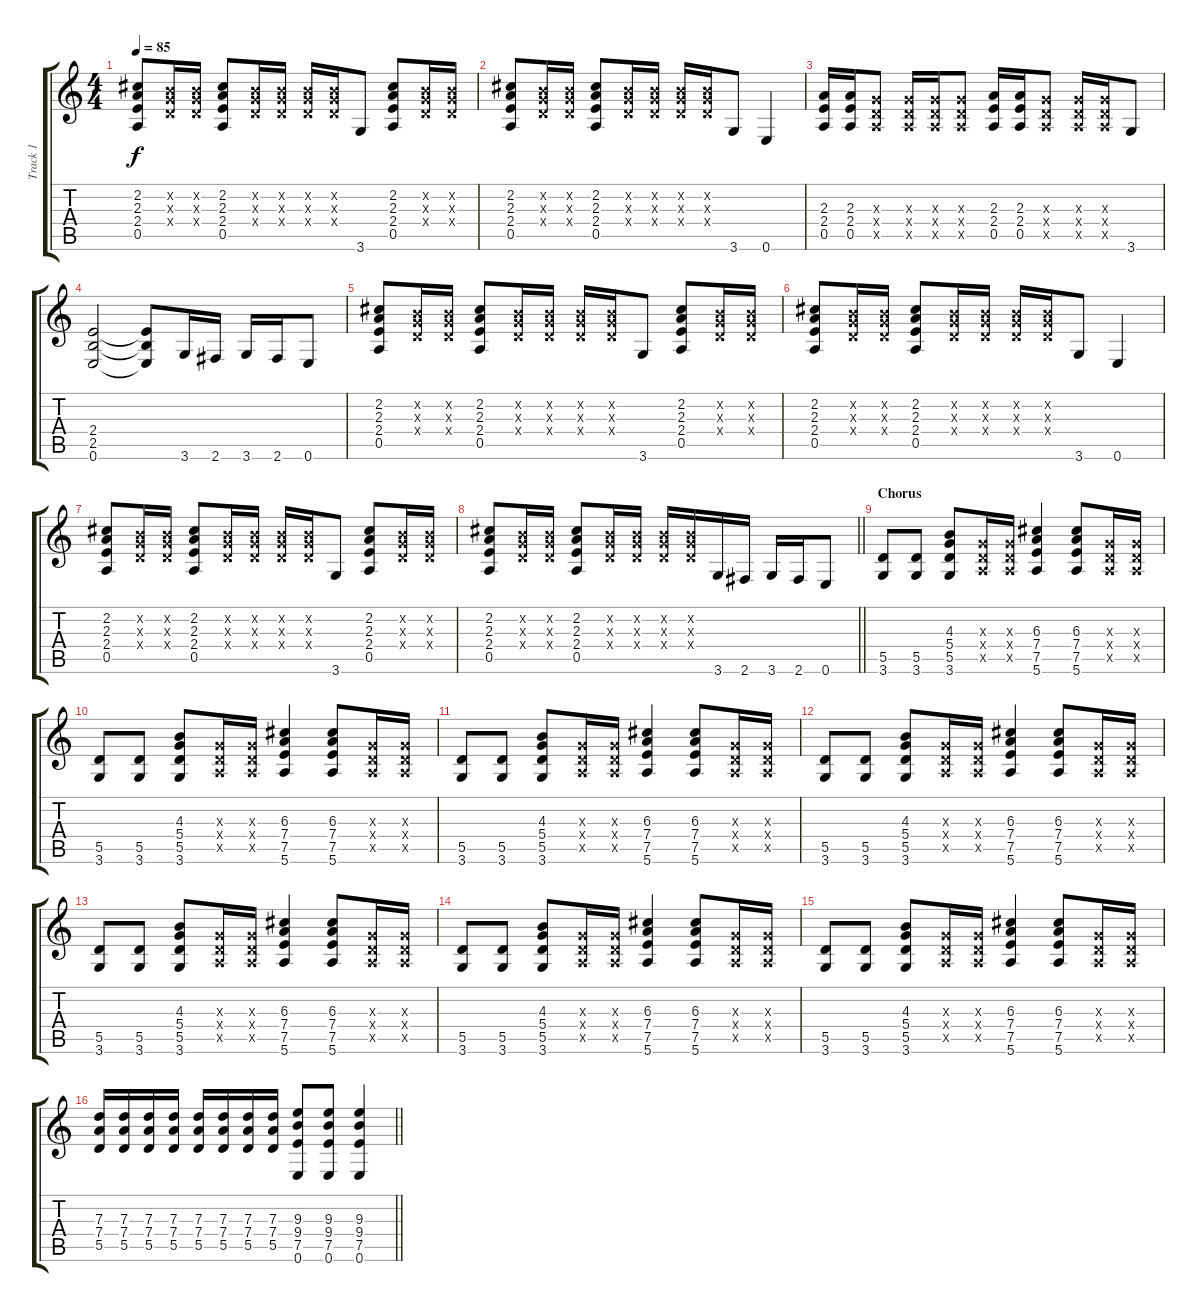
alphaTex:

\track ("Track 1" "Track 1") {instrument distortionguitar}
\staff {score tabs}
\tuning (E4 B3 G3 D3 A2 E2) {hide}
\ts (4 4)
\tempo 85
\clef g2
\ks c
(2.2 2.3 2.4 0.5).8{dy f} (0.2{x} 0.3{x} 0.4{x}).16 (0.2{x} 0.3{x} 0.4{x}).16 (2.2 2.3 2.4 0.5).8 (0.2{x} 0.3{x} 0.4{x}).16 (0.2{x} 0.3{x} 0.4{x}).16 (0.2{x} 0.3{x} 0.4{x}).16 (0.2{x} 0.3{x} 0.4{x}).16 3.6.8 (2.2 2.3 2.4 0.5).8 (0.2{x} 0.3{x} 0.4{x}).16 (0.2{x} 0.3{x} 0.4{x}).16 |
(2.2 2.3 2.4 0.5).8 (0.2{x} 0.3{x} 0.4{x}).16 (0.2{x} 0.3{x} 0.4{x}).16 (2.2 2.3 2.4 0.5).8 (0.2{x} 0.3{x} 0.4{x}).16 (0.2{x} 0.3{x} 0.4{x}).16 (0.2{x} 0.3{x} 0.4{x}).16 (0.2{x} 0.3{x} 0.4{x}).16 3.6.8 0.6.4 |
(2.3 2.4 0.5).16 (2.3 2.4 0.5).16 (0.3{x} 0.4{x} 0.5{x}).8 (0.3{x} 0.4{x} 0.5{x}).16 (0.3{x} 0.4{x} 0.5{x}).16 (0.3{x} 0.4{x} 0.5{x}).8 (2.3 2.4 0.5).16 (2.3 2.4 0.5).16 (0.3{x} 0.4{x} 0.5{x}).8 (0.3{x} 0.4{x} 0.5{x}).16 (0.3{x} 0.4{x} 0.5{x}).16 3.6.8 |
(2.4 2.5 0.6).2 (2.4{t} 2.5{t} 0.6{t}).8 3.6.16 2.6.16 3.6.16 2.6.16 0.6.8 |
(2.2 2.3 2.4 0.5).8 (0.2{x} 0.3{x} 0.4{x}).16 (0.2{x} 0.3{x} 0.4{x}).16 (2.2 2.3 2.4 0.5).8 (0.2{x} 0.3{x} 0.4{x}).16 (0.2{x} 0.3{x} 0.4{x}).16 (0.2{x} 0.3{x} 0.4{x}).16 (0.2{x} 0.3{x} 0.4{x}).16 3.6.8 (2.2 2.3 2.4 0.5).8 (0.2{x} 0.3{x} 0.4{x}).16 (0.2{x} 0.3{x} 0.4{x}).16 |
(2.2 2.3 2.4 0.5).8 (0.2{x} 0.3{x} 0.4{x}).16 (0.2{x} 0.3{x} 0.4{x}).16 (2.2 2.3 2.4 0.5).8 (0.2{x} 0.3{x} 0.4{x}).16 (0.2{x} 0.3{x} 0.4{x}).16 (0.2{x} 0.3{x} 0.4{x}).16 (0.2{x} 0.3{x} 0.4{x}).16 3.6.8 0.6.4 |
(2.2 2.3 2.4 0.5).8 (0.2{x} 0.3{x} 0.4{x}).16 (0.2{x} 0.3{x} 0.4{x}).16 (2.2 2.3 2.4 0.5).8 (0.2{x} 0.3{x} 0.4{x}).16 (0.2{x} 0.3{x} 0.4{x}).16 (0.2{x} 0.3{x} 0.4{x}).16 (0.2{x} 0.3{x} 0.4{x}).16 3.6.8 (2.2 2.3 2.4 0.5).8 (0.2{x} 0.3{x} 0.4{x}).16 (0.2{x} 0.3{x} 0.4{x}).16 |
\barLineRight lightlight
(2.2 2.3 2.4 0.5).8 (0.2{x} 0.3{x} 0.4{x}).16 (0.2{x} 0.3{x} 0.4{x}).16 (2.2 2.3 2.4 0.5).8 (0.2{x} 0.3{x} 0.4{x}).16 (0.2{x} 0.3{x} 0.4{x}).16 (0.2{x} 0.3{x} 0.4{x}).16 (0.2{x} 0.3{x} 0.4{x}).16 3.6.16 2.6.16 3.6.16 2.6.16 0.6.8 |
\section ("" "Chorus")
(5.5 3.6).8 (5.5 3.6).8 (4.3 5.4 5.5 3.6).8 (0.3{x} 0.4{x} 0.5{x}).16 (0.3{x} 0.4{x} 0.5{x}).16 (6.3 7.4 7.5 5.6).4 (6.3 7.4 7.5 5.6).8 (0.3{x} 0.4{x} 0.5{x}).16 (0.3{x} 0.4{x} 0.5{x}).16 |
(5.5 3.6).8 (5.5 3.6).8 (4.3 5.4 5.5 3.6).8 (0.3{x} 0.4{x} 0.5{x}).16 (0.3{x} 0.4{x} 0.5{x}).16 (6.3 7.4 7.5 5.6).4 (6.3 7.4 7.5 5.6).8 (0.3{x} 0.4{x} 0.5{x}).16 (0.3{x} 0.4{x} 0.5{x}).16 |
(5.5 3.6).8 (5.5 3.6).8 (4.3 5.4 5.5 3.6).8 (0.3{x} 0.4{x} 0.5{x}).16 (0.3{x} 0.4{x} 0.5{x}).16 (6.3 7.4 7.5 5.6).4 (6.3 7.4 7.5 5.6).8 (0.3{x} 0.4{x} 0.5{x}).16 (0.3{x} 0.4{x} 0.5{x}).16 |
(5.5 3.6).8 (5.5 3.6).8 (4.3 5.4 5.5 3.6).8 (0.3{x} 0.4{x} 0.5{x}).16 (0.3{x} 0.4{x} 0.5{x}).16 (6.3 7.4 7.5 5.6).4 (6.3 7.4 7.5 5.6).8 (0.3{x} 0.4{x} 0.5{x}).16 (0.3{x} 0.4{x} 0.5{x}).16 |
(5.5 3.6).8 (5.5 3.6).8 (4.3 5.4 5.5 3.6).8 (0.3{x} 0.4{x} 0.5{x}).16 (0.3{x} 0.4{x} 0.5{x}).16 (6.3 7.4 7.5 5.6).4 (6.3 7.4 7.5 5.6).8 (0.3{x} 0.4{x} 0.5{x}).16 (0.3{x} 0.4{x} 0.5{x}).16 |
(5.5 3.6).8 (5.5 3.6).8 (4.3 5.4 5.5 3.6).8 (0.3{x} 0.4{x} 0.5{x}).16 (0.3{x} 0.4{x} 0.5{x}).16 (6.3 7.4 7.5 5.6).4 (6.3 7.4 7.5 5.6).8 (0.3{x} 0.4{x} 0.5{x}).16 (0.3{x} 0.4{x} 0.5{x}).16 |
(5.5 3.6).8 (5.5 3.6).8 (4.3 5.4 5.5 3.6).8 (0.3{x} 0.4{x} 0.5{x}).16 (0.3{x} 0.4{x} 0.5{x}).16 (6.3 7.4 7.5 5.6).4 (6.3 7.4 7.5 5.6).8 (0.3{x} 0.4{x} 0.5{x}).16 (0.3{x} 0.4{x} 0.5{x}).16 |
\barLineRight lightlight
(7.3 7.4 5.5).16 (7.3 7.4 5.5).16 (7.3 7.4 5.5).16 (7.3 7.4 5.5).16 (7.3 7.4 5.5).16 (7.3 7.4 5.5).16 (7.3 7.4 5.5).16 (7.3 7.4 5.5).16 (9.3 9.4 7.5 0.6).8 (9.3 9.4 7.5 0.6).8 (9.3 9.4 7.5 0.6).4
